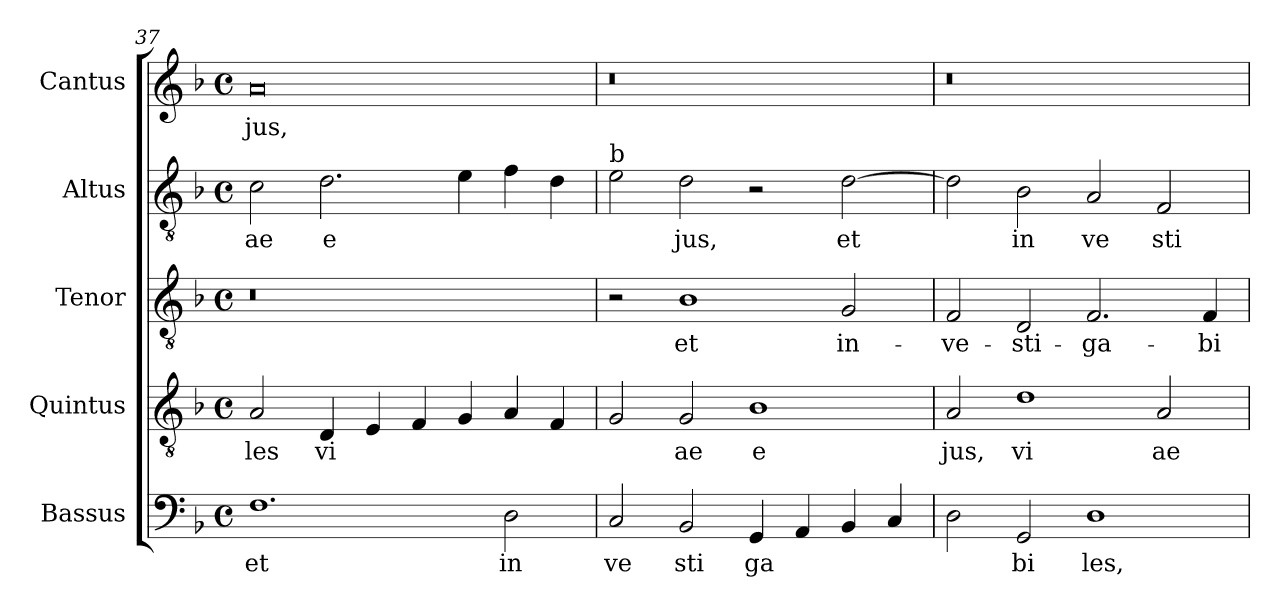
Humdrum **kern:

**kern	**text	**kern	**text	**kern	**text	**kern	**text	**kern	**text
*part5	*part5	*part4	*part4	*part3	*part3	*part2	*part2	*part1	*part1
*staff5	*staff5	*staff4	*staff4	*staff3	*staff3	*staff2	*staff2	*staff1	*staff1
*I"Bassus	*	*I"Quintus	*	*I"Tenor	*	*I"Altus	*	*I"Cantus	*
!!LO:PB:g=z
*clefF4	*	*clefGv2	*	*clefGv2	*	*clefGv2	*	*clefG2	*
*k[b-]	*	*k[b-]	*	*k[b-]	*	*k[b-]	*	*k[b-]	*
*F:	*	*F:	*	*F:	*	*F:	*	*F:	*
*M4/4	*	*M4/4	*	*M4/4	*	*M4/4	*	*M4/4	*
*met(c)	*	*met(c)	*	*met(c)	*	*met(c)	*	*met(c)	*
=37	=37	=37	=37	=37	=37	=37	=37	=37	=37
!	!LO:LY:b:cj	!	!LO:LY:b:cj	!	!	!	!LO:LY:b:cj	!	!LO:LY:b:cj
1.F	et	2A/	-les	0r	.	2c\	-ae	0a	jus,
!	!	!	!LO:LY:b:cj	!	!	!	!LO:LY:b:cj	!	!
.	.	4D/	vi	.	.	2.d\	e	.	.
.	.	4E/	.	.	.	.	.	.	.
.	.	4F/	.	.	.	.	.	.	.
.	.	4G/	.	.	.	4e\	.	.	.
!	!LO:LY:b:cj	!	!	!	!	!	!	!	!
2D\	in	4A/	.	.	.	4f\	.	.	.
.	.	4F/	.	.	.	4d\	.	.	.
=38	=38	=38	=38	=38	=38	=38	=38	=38	=38
!	!	!	!	!	!	!LO:TX:a:t=b	!	!	!
!	!LO:LY:b:cj	!	!	!	!	!	!	!	!
2C/	ve	2G/	.	2r	.	2e\	.	0r	.
!	!LO:LY:b:cj	!	!LO:LY:b:cj	!	!LO:LY:b:cj	!	!LO:LY:b:cj	!	!
2BB-/	sti	2G/	ae	1B-	et	2d\	jus,	.	.
!	!LO:LY:b:cj	!	!LO:LY:b:cj	!	!	!	!	!	!
4GG/	ga	1B-	e	.	.	2r	.	.	.
4AA/	.	.	.	.	.	.	.	.	.
!	!	!	!	!	!LO:LY:b:cj	!	!LO:LY:b:cj	!	!
4BB-/	.	.	.	2G/	in-	[>2d\	et	.	.
4C/	.	.	.	.	.	.	.	.	.
=39	=39	=39	=39	=39	=39	=39	=39	=39	=39
!	!	!	!LO:LY:b:cj	!	!LO:LY:b:cj	!	!	!	!
2D\	.	2A/	jus,	2F/	-ve-	2d\]	.	0r	.
!	!LO:LY:b:cj	!	!LO:LY:b:cj	!	!LO:LY:b:cj	!	!LO:LY:b:cj	!	!
2GG/	bi	1d	vi	2D/	-sti-	2B-\	in	.	.
!	!LO:LY:b:cj	!	!	!	!LO:LY:b:cj	!	!LO:LY:b:cj	!	!
1D	les,	.	.	2.F/	-ga-	2A/	ve	.	.
!	!	!	!LO:LY:b:cj	!	!	!	!LO:LY:b:cj	!	!
.	.	2A/	ae	.	.	2F/	sti	.	.
!	!	!	!	!	!LO:LY:b:cj	!	!	!	!
.	.	.	.	4F/	-bi-	.	.	.	.
=	=	=	=	=	=	=	=	=	=
*-	*-	*-	*-	*-	*-	*-	*-	*-	*-
